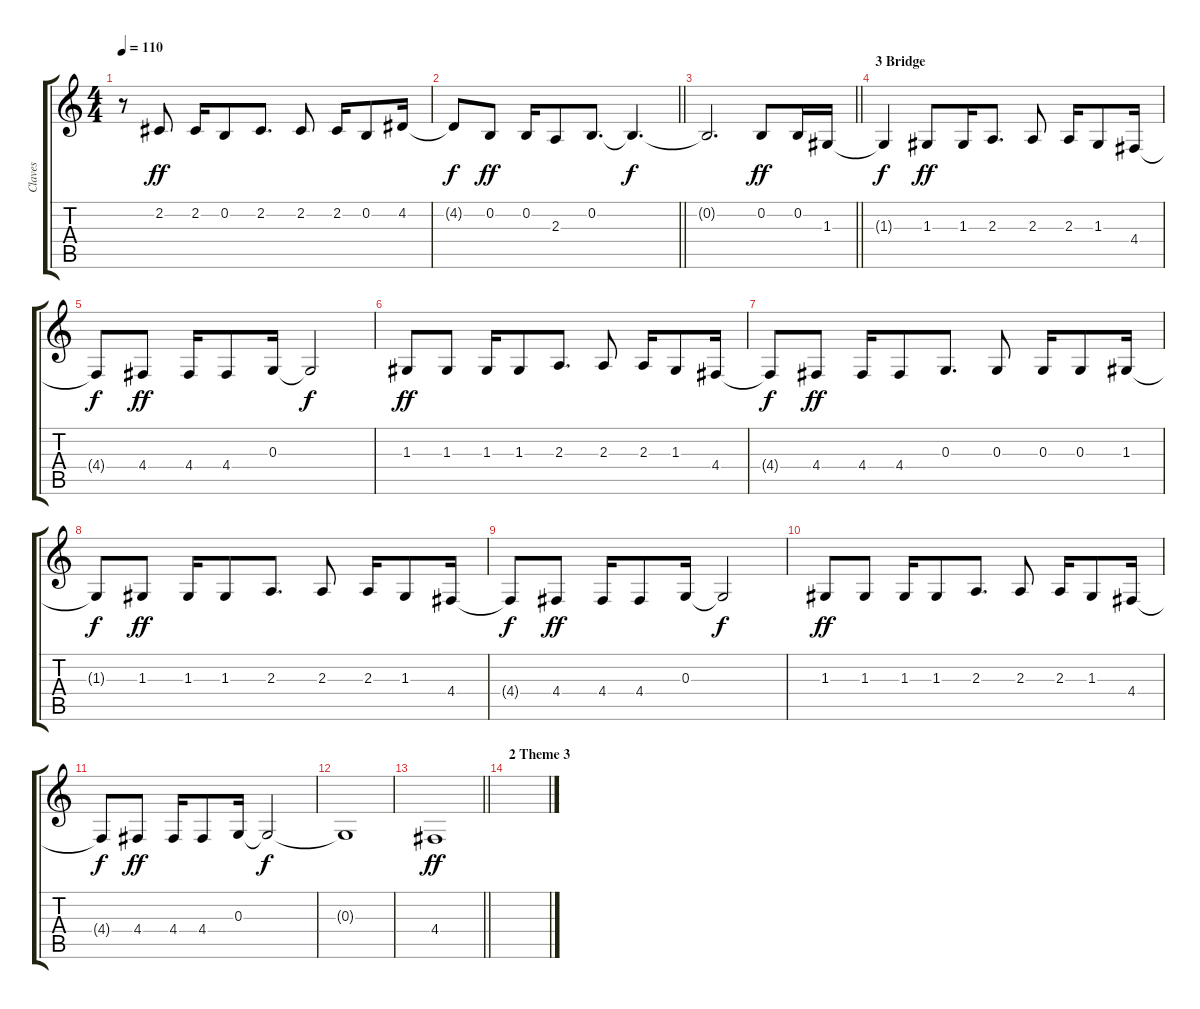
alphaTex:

\track ("Claves" "Claves") {instrument clavinet}
\staff {score tabs}
\tuning (E4 B3 G3 D3 A2 E2) {hide}
\ts (4 4)
\tempo 110
\clef g2
\ks c
r.8{dy f balance 8} 2.2.8{dy ff} 2.2.16 0.2.8 2.2.8{d} 2.2.8 2.2.16 0.2.8 4.2.16 |
\barLineRight lightlight
4.2{t}.8{dy f} 0.2.8{dy ff} 0.2.16 2.3.8 0.2.8{d} 0.2{t}.4{d dy f} |
\barLineRight lightlight
0.2{t}.2{d} 0.2.8{dy ff} 0.2.16 1.3.16 |
\section ("" "3 Bridge")
1.3{t}.4{dy f} 1.3.8{dy ff} 1.3.16 2.3.8{d} 2.3.8 2.3.16 1.3.8 4.4.16 |
4.4{t}.8{dy f} 4.4.8{dy ff} 4.4.16 4.4.8 0.3.16 0.3{t}.2{dy f} |
1.3.8{dy ff} 1.3.8 1.3.16 1.3.8 2.3.8{d} 2.3.8 2.3.16 1.3.8 4.4.16 |
4.4{t}.8{dy f} 4.4.8{dy ff} 4.4.16 4.4.8 0.3.8{d} 0.3.8 0.3.16 0.3.8 1.3.16 |
1.3{t}.8{dy f} 1.3.8{dy ff} 1.3.16 1.3.8 2.3.8{d} 2.3.8 2.3.16 1.3.8 4.4.16 |
4.4{t}.8{dy f} 4.4.8{dy ff} 4.4.16 4.4.8 0.3.16 0.3{t}.2{dy f} |
1.3.8{dy ff} 1.3.8 1.3.16 1.3.8 2.3.8{d} 2.3.8 2.3.16 1.3.8 4.4.16 |
4.4{t}.8{dy f} 4.4.8{dy ff} 4.4.16 4.4.8 0.3.16 0.3{t}.2{dy f} |
0.3{t}.1 |
\barLineRight lightlight
4.4.1{dy ff} |
\section ("" "2 Theme 3")
